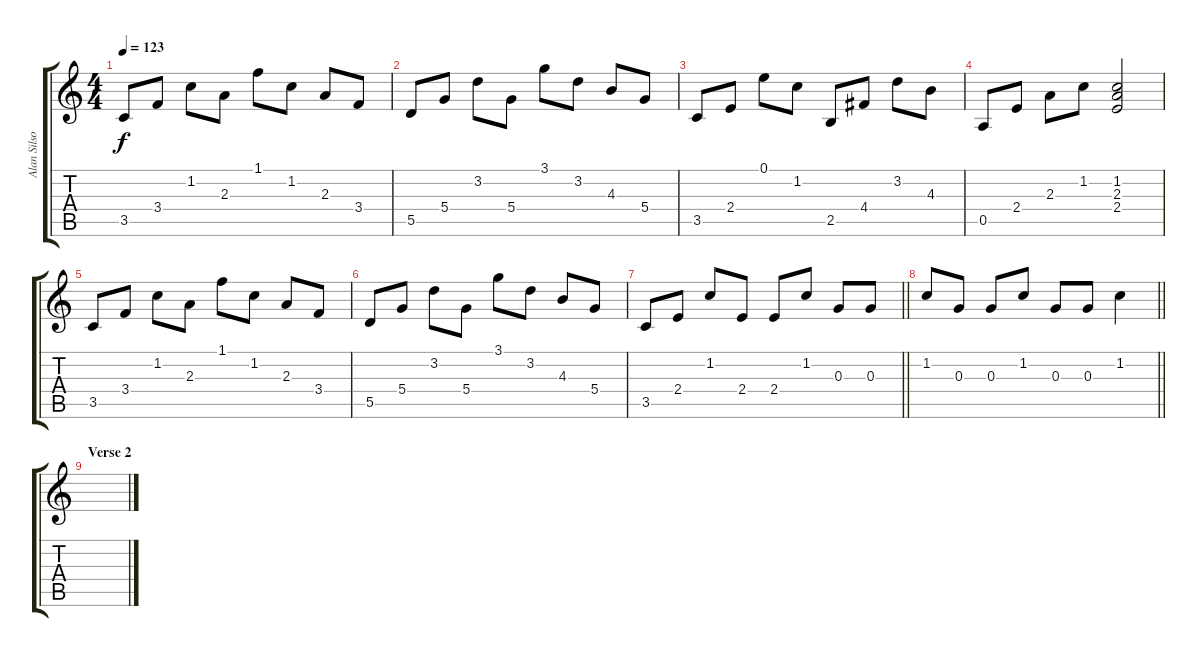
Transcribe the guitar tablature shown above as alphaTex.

\track ("Alan Silson - Rythm Guitar" "Alan Silso") {instrument distortionguitar}
\staff {score tabs}
\tuning (E4 B3 G3 D3 A2 E2) {hide}
\ts (4 4)
\tempo 123
\clef g2
\ks c
3.5.8{dy f} 3.4.8 1.2.8 2.3.8 1.1.8 1.2.8 2.3.8 3.4.8 |
5.5.8 5.4.8 3.2.8 5.4.8 3.1.8 3.2.8 4.3.8 5.4.8 |
3.5.8 2.4.8 0.1.8 1.2.8 2.5.8 4.4.8 3.2.8 4.3.8 |
0.5.8 2.4.8 2.3.8 1.2.8 (1.2 2.3 2.4).2 |
3.5.8 3.4.8 1.2.8 2.3.8 1.1.8 1.2.8 2.3.8 3.4.8 |
5.5.8 5.4.8 3.2.8 5.4.8 3.1.8 3.2.8 4.3.8 5.4.8 |
\barLineRight lightlight
3.5.8 2.4.8 1.2.8 2.4.8 2.4.8 1.2.8 0.3.8 0.3.8 |
\barLineRight lightlight
1.2.8 0.3.8 0.3.8 1.2.8 0.3.8 0.3.8 1.2.4 |
\section ("" "Verse 2")
